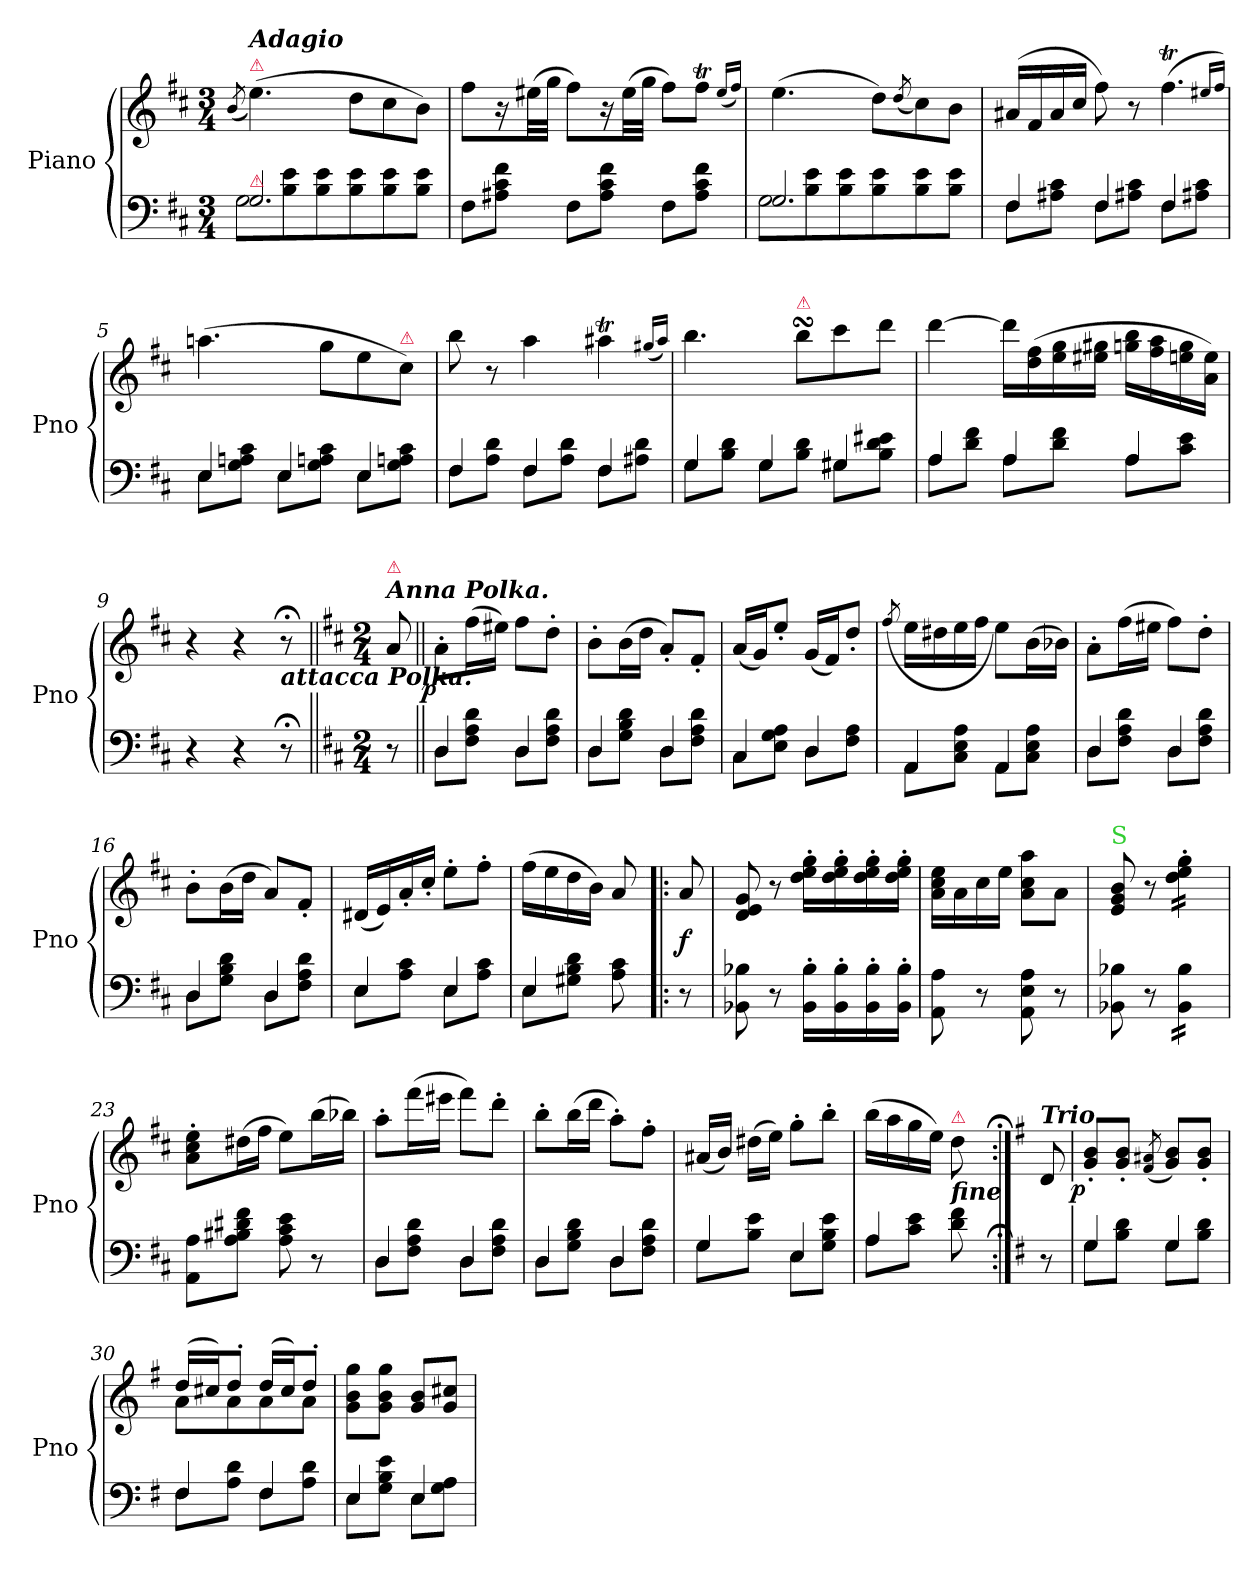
**kern	**kern	**dynam
*part1	*part1	*part1
*staff2	*staff1	*staff1/2
*I"Piano	*	*
*I'Pno	*	*
*clefF4	*clefG2	*
*k[f#c#]	*k[f#c#]	*
*M3/4	*M3/4	*
=1	=1	=1
.	(<8qb/	.
*^	*	*
!	!	!LO:TX:a:color=crimson:t=⚠	!
!	!	!LO:TX:a:Bi:t=Adagio	!
!LO:TX:a:color=crimson:t=⚠	!	!	!
!	!LO:N:vis=2	!	!
2.G/	8G\	(>4.ee\)	.
.	8B\ 8e\	.	.
.	8B\ 8e\	.	.
.	8B\ 8e\	8dd\L	.
.	8B\ 8e\	8cc#\	.
.	8B\ 8e\J	8b\J)	.
*v	*v	*	*
=2	=2	=2
8F#\L	8ff#\L	.
8A#X\ 8c#\ 8f#\J	16r	.
.	(>32ee#X\LL	.
.	32gg\JJJ	.
8F#\L	8ff#\L)	.
8A#\ 8c#\ 8f#\J	16r	.
.	(>32ee#\LL	.
.	32gg\JJJ	.
8F#\L	8ff#\L)	.
8A#\ 8c#\ 8f#\J	8ff#t\J	.
.	(<16qqee#/LL	.
.	16qqff#/JJ)	.
=3	=3	=3
*^	*	*
!	!LO:N:vis=2	!	!
2.G/	8G\	(>4.ee\	.
.	8B\ 8e\	.	.
.	8B\ 8e\	.	.
.	8B\ 8e\	8dd\L)	.
.	.	(<8qdd/	.
.	8B\ 8e\	8cc#\)	.
.	8B\ 8e\J	8b\J	.
=4	=4	=4	=4
4F#/	8F#\L	(<16a#X/LL	.
.	.	16f#/	.
.	8A#X\ 8c#\J	16a#/	.
.	.	16cc#/JJ	.
4F#/	8F#\L	8ff#\)	.
.	8A#X\ 8c#\J	8r	.
!	!	!LO:N:vis=4.	!
4F#/	8F#\L	(<4ff#t\	.
.	8A#X\ 8c#\J	.	.
.	.	16qqee#X/LL	.
.	.	16qqff#/JJ)	.
=5	=5	=5	=5
4E/	8E\L	(>4.aan\	.
.	8G\ 8An\ 8c#\J	.	.
4E/	8E\L	.	.
.	8G\ 8An\ 8c#\J	8gg\L	.
4E/	8E\L	8ee\	.
!	!	!LO:TX:a:color=crimson:t=⚠	!
.	8G\ 8An\ 8c#\J	8cc#\J)	.
=6	=6	=6	=6
4F#/	8F#\L	8bb\	.
.	8A\ 8d\J	8r	.
4F#/	8F#\L	4aa\	.
.	8A\ 8d\J	.	.
4F#/	8F#\L	4aa#Xt\	.
.	8A#X\ 8d\J	.	.
.	.	(<16qqgg#X/LL	.
.	.	16qqaa#/JJ)	.
=7	=7	=7	=7
4G/	8G\L	4.bb\	.
.	8B\ 8d\J	.	.
4G/	8G\L	.	.
!	!	!LO:TX:a:color=crimson:t=⚠	!
.	8B\ 8d\J	8bbsSSS\L	.
4G#X/	8G#X\L	8ccc#\	.
.	8B\ 8d\ 8e#X\J	8ddd\J	.
=8	=8	=8	=8
4A/	8A\L	[4ddd\	.
.	8d\ 8f#\J	.	.
4A/	8A\L	16ddd\LL]	.
.	.	(>16dd\ 16ff#\	.
.	8d\ 8f#\J	16ee\ 16gg\	.
.	.	16ee#X\ 16gg#X\JJ	.
4A/	8A\L	16ggn\ 16bb\LL	.
.	.	16ff#\ 16aa\	.
.	8c#\ 8e\J	16een\ 16gg\	.
.	.	16a\ 16ee\JJ)	.
*v	*v	*	*
=9	=9	=9
4r	4r	.
4r	4r	.
!	!LO:TX:b:Bi:t=attacca Polka.	!
8r;<	8r;<	.
=10||	=10||	=10||
*k[f#c#]	*k[f#c#]	*
*M2/4	*M2/4	*
!	!LO:TX:a:Bi:t=Anna Polka.	!
!	!LO:TX:a:color=crimson:t=⚠	!
8r	8a/	.
=11||	=11||	=11||
*^	*	*
!	!	!	!LO:DY:b:rj
4D/	8D\L	8a'>\L	p
.	8F#\ 8A\ 8d\J	(>16ff#\L	.
.	.	16ee#X\JJ)	.
4D/	8D\L	8ff#\L	.
.	8F#\ 8A\ 8d\J	8dd'>\J	.
=12	=12	=12	=12
4D/	8D\L	8b'>\L	.
.	8G\ 8B\ 8d\J	(>16b\L	.
.	.	16dd\JJ	.
4D/	8D\L	8a'</L)	.
.	8F#\ 8A\ 8d\J	8f#'</J	.
=13	=13	=13	=13
4C#/	8C#\L	(<16a/LL	.
.	.	16g/J)	.
.	8E\ 8G\ 8A\J	8ee'</J	.
4D/	8D\L	(<16g/LL	.
.	.	16f#/J)	.
.	8F#\ 8A\J	8dd'</J	.
=14	=14	=14	=14
.	.	(>8qff#/	.
4AA/	8AA\L	16ee\LL	.
.	.	16dd#X\	.
.	8C#\ 8E\ 8A\J	16ee\	.
.	.	16ff#\JJ	.
4AA/	8AA\L	8ee\L)	.
.	8C#\ 8E\ 8A\J	(>16b\L	.
.	.	16b-X\JJ)	.
=15	=15	=15	=15
4D/	8D\L	8a'>\L	.
.	8F#\ 8A\ 8d\J	(>16ff#\L	.
.	.	16ee#X\JJ	.
4D/	8D\L	8ff#\L)	.
.	8F#\ 8A\ 8d\J	8dd'>\J	.
=16	=16	=16	=16
4D/	8D\L	8b'>\L	.
.	8G\ 8B\ 8d\J	(>16b\L	.
.	.	16dd\JJ	.
4D/	8D\L	8a/L)	.
.	8F#\ 8A\ 8d\J	8f#'</J	.
=17	=17	=17	=17
4E/	8E\L	(<16d#X/LL	.
.	.	16e/)	.
.	8A\ 8c#\J	16a'</	.
.	.	16cc#'</JJ	.
4E/	8E\L	8ee'>\L	.
.	8A\ 8c#\J	8ff#'>\J	.
=18	=18	=18	=18
4E/	8E\L	(>16ff#\LL	.
.	.	16ee\	.
.	8G#X\ 8B\ 8d\J	16dd\	.
.	.	16b\JJ)	.
8ryy	8A\ 8c#\	8a/	.
*v	*v	*	*
=19!|:	=19!|:	=19!|:
8r	8a/	f
=20	=20	=20
8BB-X\ 8B-X\	8d/ 8e/ 8g/	.
8r	8r	.
16BB-'>\ 16B-'>\LL	16dd'>\ 16ee'>\ 16gg'>\LL	.
16BB-'>\ 16B-'>\	16dd'>\ 16ee'>\ 16gg'>\	.
16BB-'>\ 16B-'>\	16dd'>\ 16ee'>\ 16gg'>\	.
16BB-'>\ 16B-'>\JJ	16dd'>\ 16ee'>\ 16gg'>\JJ	.
=21	=21	=21
8AA\ 8A\	16a\ 16cc#\ 16ee\LL	.
.	16a\	.
8r	16cc#\	.
.	16ee\JJ	.
8AA\ 8E\ 8A\	8a\ 8cc#\ 8aa\L	.
8r	8a\J	.
=22	=22	=22
!	!LO:TX:a:color=limegreen:t=S	!
8BB-X\ 8B-X\	8e/ 8g/ 8b/	.
8r	8r	.
*tremolo	*	*
*	*tremolo	*
16BB-\ 16B-\LL	16dd'>\ 16ee'>\ 16gg'>\LL	.
16BB-\ 16B-\	16dd'>\ 16ee'>\ 16gg'>\	.
16BB-\ 16B-\	16dd'>\ 16ee'>\ 16gg'>\	.
16BB-\ 16B-\JJ	16dd'>\ 16ee'>\ 16gg'>\JJ	.
*	*Xtremolo	*
*Xtremolo	*	*
=23	=23	=23
8AA\ 8A\L	8a'>\ 8cc#'>\ 8ee'>\L	.
8A\ 8B#X\ 8d#X\ 8f#\J	(>16dd#X\L	.
.	16ff#\JJ	.
8A\ 8c#\ 8e\	8ee\L)	.
8r	(>16bb\L	.
.	16bb-X\JJ)	.
=24	=24	=24
*^	*	*
4D/	8D\L	8aa'>\L	.
.	8F#\ 8A\ 8d\J	(>16fff#\L	.
.	.	16eee#X\JJ	.
4D/	8D\L	8fff#\L)	.
.	8F#\ 8A\ 8d\J	8ddd'>\J	.
=25	=25	=25	=25
4D/	8D\L	8bb'>\L	.
.	8G\ 8B\ 8d\J	(>16bb\L	.
.	.	16ddd\JJ	.
4D/	8D\L	8aa'>\L)	.
.	8F#\ 8A\ 8d\J	8ff#'>\J	.
=26	=26	=26	=26
4G/	8G\L	(<16a#X/LL	.
.	.	16b/JJ)	.
.	8B\ 8e\J	(>16dd#X\LL	.
.	.	16ee\JJ)	.
4E/	8E\L	8gg'>\L	.
.	8G\ 8B\ 8e\J	8bb'>\J	.
=27	=27	=27	=27
4A/	8A\L	(>16bb\LL	.
.	.	16aa\	.
.	8c#\ 8e\J	16gg\	.
.	.	16ee\JJ)	.
!	!	!LO:TX:a:color=crimson:t=⚠	!
!	!	!LO:TX:b:Bi:t=fine	!
8ryy	8d\ 8f#\	8dd\	.
*v	*v	*	*
=28:|!;	=28:|!;	=28:|!;
*k[f#]	*k[f#]	*
*^	*	*
!	!	!LO:TX:a:Bi:t=Trio	!
*v	*v	*	*
8r	8d/	.
=29	=29	=29
*^	*	*
!	!	!	!LO:DY:b:rj
4G/	8G\L	8g'</ 8b'</L	p
.	8B\ 8d\J	8g'</ 8b'</J	.
.	.	(<8qf#/ 8qa#X/	.
4G/	8G\L	8g/ 8b/L)	.
.	8B\ 8d\J	8g'</ 8b'</J	.
=30	=30	=30	=30
*	*	*^	*
*	*	*tremolo	*	*
4F#/	8F#\L	(>16dd/LL	8a\L	.
.	.	16cc#X/J)	.	.
.	8A\ 8d\J	8dd'>/J	8a\	.
4F#/	8F#\L	(>16dd/LL	8a\	.
.	.	16cc#/J)	.	.
.	8A\ 8d\J	8dd'>/J	8a\J	.
*	*	*Xtremolo	*	*
*	*	*v	*v	*
=31	=31	=31	=31
4E/	8E\L	8g\ 8b\ 8gg\L	.
.	8G\ 8B\ 8e\J	8g\ 8b\ 8gg\J	.
4E/	8E\L	8g/ 8b/L	.
.	8G\ 8A\J	8g/ 8cc#X/J	.
*v	*v	*	*
=	=	=
*-	*-	*-
